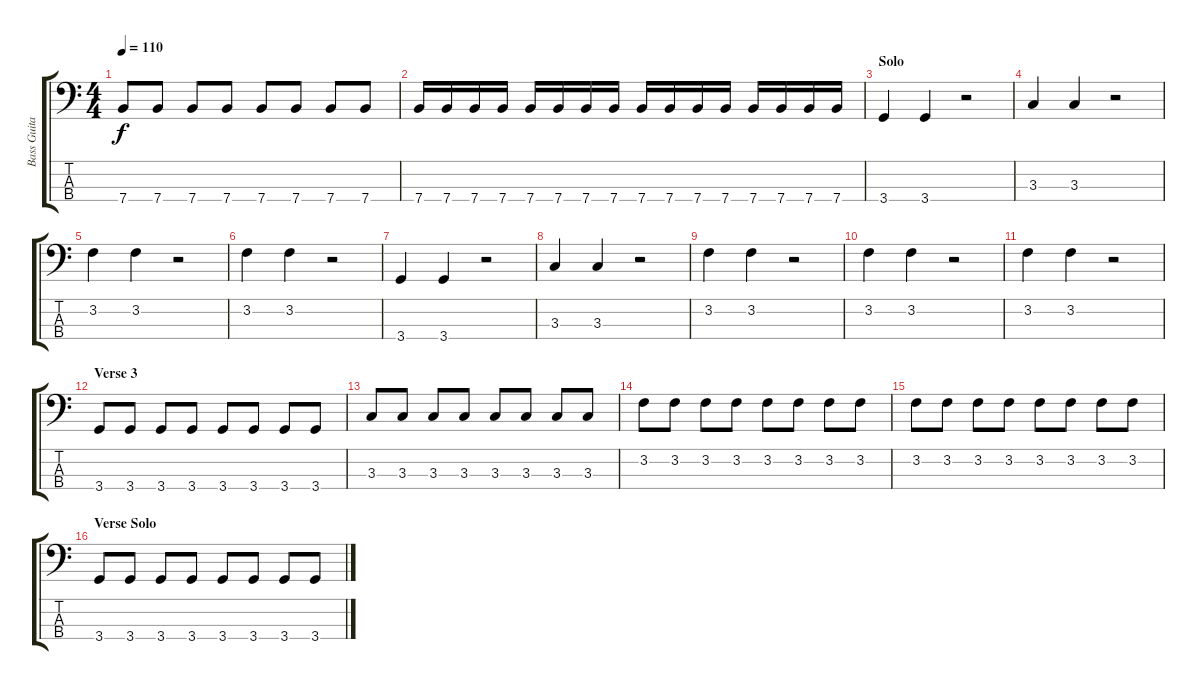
\track ("Bass Guitar" "Bass Guita") {instrument electricbasspick}
\staff {score tabs}
\tuning (G2 D2 A1 E1) {hide}
\ts (4 4)
\tempo 110
\clef f4
\ks c
7.4.8{dy f} 7.4.8 7.4.8 7.4.8 7.4.8 7.4.8 7.4.8 7.4.8 |
7.4.16 7.4.16 7.4.16 7.4.16 7.4.16 7.4.16 7.4.16 7.4.16 7.4.16 7.4.16 7.4.16 7.4.16 7.4.16 7.4.16 7.4.16 7.4.16 |
\section ("" "Solo")
3.4.4 3.4.4 r.2 |
3.3.4 3.3.4 r.2 |
3.2.4 3.2.4 r.2 |
3.2.4 3.2.4 r.2 |
3.4.4 3.4.4 r.2 |
3.3.4 3.3.4 r.2 |
3.2.4 3.2.4 r.2 |
3.2.4 3.2.4 r.2 |
3.2.4 3.2.4 r.2 |
\section ("" "Verse 3")
3.4.8 3.4.8 3.4.8 3.4.8 3.4.8 3.4.8 3.4.8 3.4.8 |
3.3.8 3.3.8 3.3.8 3.3.8 3.3.8 3.3.8 3.3.8 3.3.8 |
3.2.8 3.2.8 3.2.8 3.2.8 3.2.8 3.2.8 3.2.8 3.2.8 |
3.2.8 3.2.8 3.2.8 3.2.8 3.2.8 3.2.8 3.2.8 3.2.8 |
\section ("" "Verse Solo")
3.4.8 3.4.8 3.4.8 3.4.8 3.4.8 3.4.8 3.4.8 3.4.8
